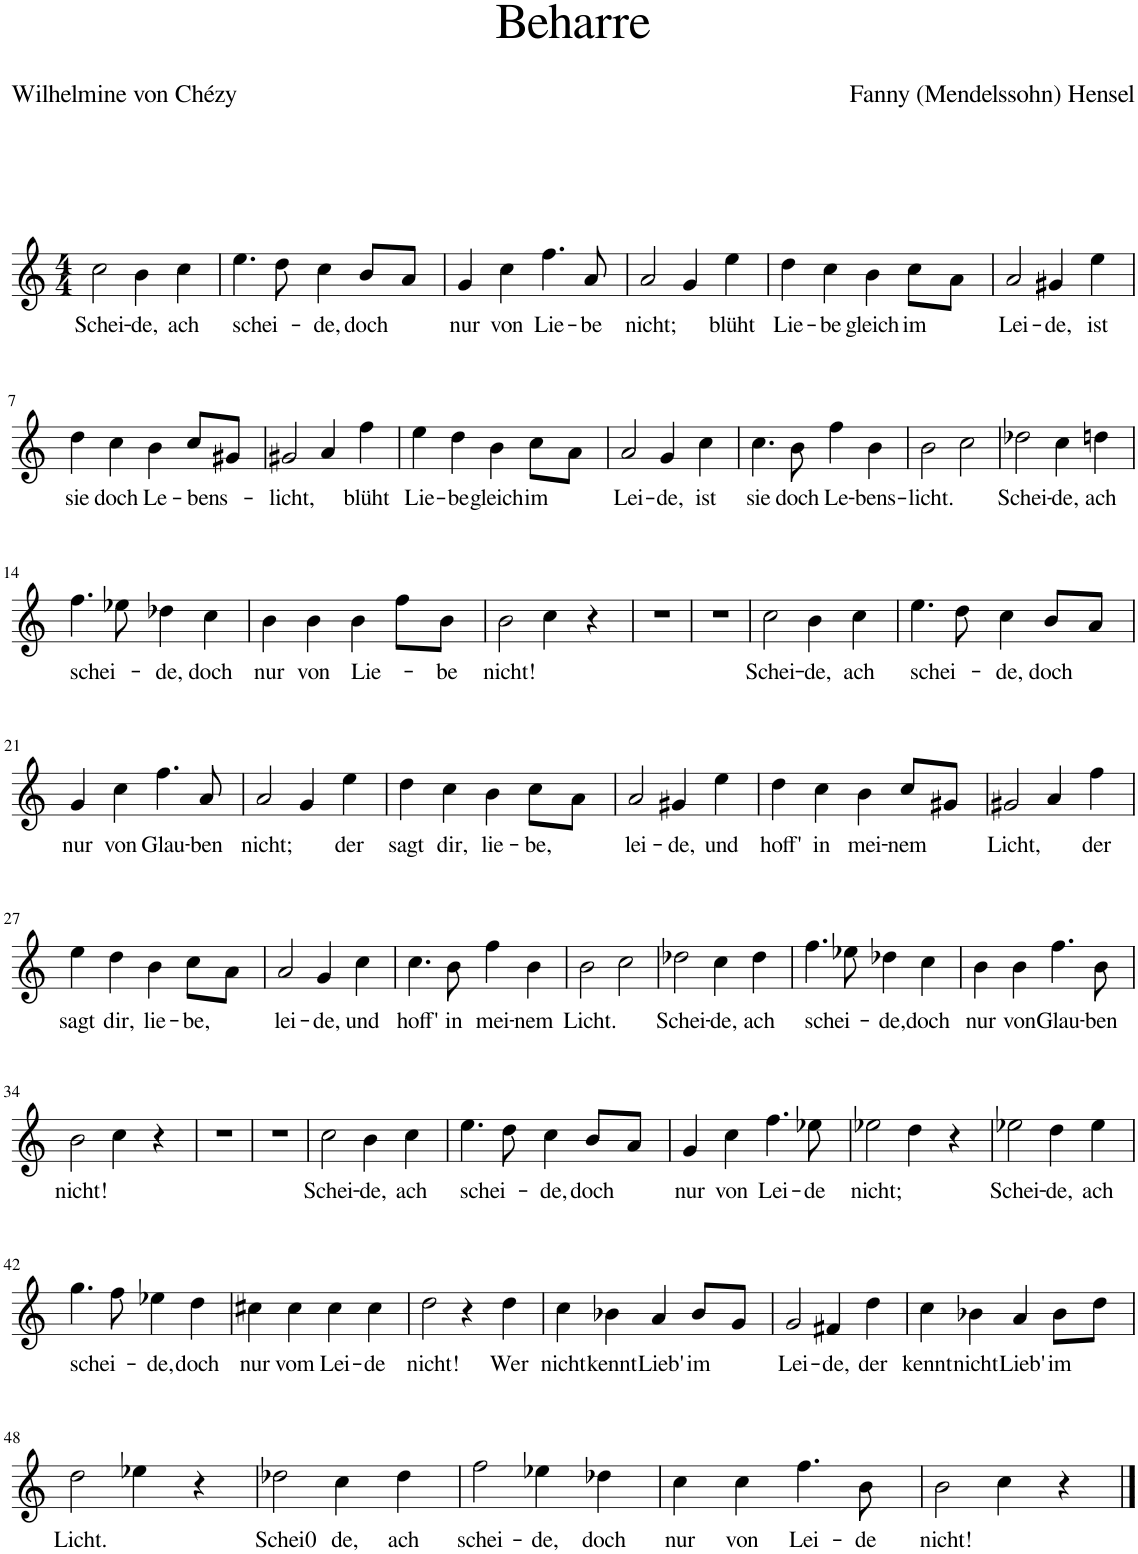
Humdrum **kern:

**kern	**text
*part1	*part1
*staff1	*staff1
*I"Piano	*
*I'Pno	*
*clefG2	*
*k[]	*
*M4/4	*
=1	=1
!	!LO:LY:b
2cc\	Schei-
!	!LO:LY:b
4b\	-de,
!	!LO:LY:b
4cc\	ach
=2	=2
!	!LO:LY:b
4.ee\	schei-
8dd\	.
!	!LO:LY:b
4cc\	-de,
!	!LO:LY:b
8b/L	doch
8a/J	.
=3	=3
!	!LO:LY:b
4g/	nur
!	!LO:LY:b
4cc\	von
!	!LO:LY:b
4.ff\	Lie-
!	!LO:LY:b
8a/	-be
=4	=4
!	!LO:LY:b
2a/	nicht;
4g/	.
!	!LO:LY:b
4ee\	blüht
=5	=5
!	!LO:LY:b
4dd\	Lie-
!	!LO:LY:b
4cc\	-be
!	!LO:LY:b
4b\	gleich
!	!LO:LY:b
8cc\L	im
8a\J	.
=6	=6
!	!LO:LY:b
2a/	Lei-
!	!LO:LY:b
4g#X/	-de,
!	!LO:LY:b
4ee\	ist
!!LO:LB:g=z
=7	=7
!	!LO:LY:b
4dd\	sie
!	!LO:LY:b
4cc\	doch
!	!LO:LY:b
4b\	Le-
!	!LO:LY:b
8cc/L	-bens-
8g#X/J	.
=8	=8
!	!LO:LY:b
2g#X/	-licht,
4a/	.
!	!LO:LY:b
4ff\	blüht
=9	=9
!	!LO:LY:b
4ee\	Lie-
!	!LO:LY:b
4dd\	-be
!	!LO:LY:b
4b\	gleich
!	!LO:LY:b
8cc\L	im
8a\J	.
=10	=10
!	!LO:LY:b
2a/	Lei-
!	!LO:LY:b
4g/	-de,
!	!LO:LY:b
4cc\	ist
=11	=11
!	!LO:LY:b
4.cc\	sie
!	!LO:LY:b
8b\	doch
!	!LO:LY:b
4ff\	Le-
!	!LO:LY:b
4b\	-bens-
=12	=12
!	!LO:LY:b
2b\	-licht.
2cc\	.
=13	=13
!	!LO:LY:b
2dd-X\	Schei-
!	!LO:LY:b
4cc\	-de,
!	!LO:LY:b
4ddn\	ach
!!LO:LB:g=z
=14	=14
!	!LO:LY:b
4.ff\	schei-
8ee-X\	.
!	!LO:LY:b
4dd-X\	-de,
!	!LO:LY:b
4cc\	doch
=15	=15
!	!LO:LY:b
4b\	nur
!	!LO:LY:b
4b\	von
!	!LO:LY:b
4b\	Lie-
8ff\L	.
!	!LO:LY:b
8b\J	-be
=16	=16
!	!LO:LY:b
2b\	nicht!
4cc\	.
4r	.
=17	=17
1r	.
=18	=18
1r	.
=19	=19
!	!LO:LY:b
2cc\	Schei-
!	!LO:LY:b
4b\	-de,
!	!LO:LY:b
4cc\	ach
=20	=20
!	!LO:LY:b
4.ee\	schei-
8dd\	.
!	!LO:LY:b
4cc\	-de,
!	!LO:LY:b
8b/L	doch
8a/J	.
!!LO:LB:g=z
=21	=21
!	!LO:LY:b
4g/	nur
!	!LO:LY:b
4cc\	von
!	!LO:LY:b
4.ff\	Glau-
!	!LO:LY:b
8a/	-ben
=22	=22
!	!LO:LY:b
2a/	nicht;
4g/	.
!	!LO:LY:b
4ee\	der
=23	=23
!	!LO:LY:b
4dd\	sagt
!	!LO:LY:b
4cc\	dir,
!	!LO:LY:b
4b\	lie-
!	!LO:LY:b
8cc\L	-be,
8a\J	.
=24	=24
!	!LO:LY:b
2a/	lei-
!	!LO:LY:b
4g#X/	-de,
!	!LO:LY:b
4ee\	und
=25	=25
!	!LO:LY:b
4dd\	hoff'
!	!LO:LY:b
4cc\	in
!	!LO:LY:b
4b\	mei-
!	!LO:LY:b
8cc/L	-nem
8g#X/J	.
=26	=26
!	!LO:LY:b
2g#X/	Licht,
4a/	.
!	!LO:LY:b
4ff\	der
!!LO:LB:g=z
=27	=27
!	!LO:LY:b
4ee\	sagt
!	!LO:LY:b
4dd\	dir,
!	!LO:LY:b
4b\	lie-
!	!LO:LY:b
8cc\L	-be,
8a\J	.
=28	=28
!	!LO:LY:b
2a/	lei-
!	!LO:LY:b
4g/	-de,
!	!LO:LY:b
4cc\	und
=29	=29
!	!LO:LY:b
4.cc\	hoff'
!	!LO:LY:b
8b\	in
!	!LO:LY:b
4ff\	mei-
!	!LO:LY:b
4b\	-nem
=30	=30
!	!LO:LY:b
2b\	Licht.
2cc\	.
=31	=31
!	!LO:LY:b
2dd-X\	Schei-
!	!LO:LY:b
4cc\	-de,
!	!LO:LY:b
4dd-\	-ach
=32	=32
!	!LO:LY:b
4.ff\	schei-
8ee-X\	.
!	!LO:LY:b
4dd-X\	-de,
!	!LO:LY:b
4cc\	doch
=33	=33
!	!LO:LY:b
4b\	nur
!	!LO:LY:b
4b\	von
!	!LO:LY:b
4.ff\	Glau-
!	!LO:LY:b
8b\	-ben
!!LO:LB:g=z
=34	=34
!	!LO:LY:b
2b\	nicht!
4cc\	.
4r	.
=35	=35
1r	.
=36	=36
1r	.
=37	=37
!	!LO:LY:b
2cc\	Schei-
!	!LO:LY:b
4b\	-de,
!	!LO:LY:b
4cc\	ach
=38	=38
!	!LO:LY:b
4.ee\	schei-
8dd\	.
!	!LO:LY:b
4cc\	-de,
!	!LO:LY:b
8b/L	doch
8a/J	.
=39	=39
!	!LO:LY:b
4g/	nur
!	!LO:LY:b
4cc\	von
!	!LO:LY:b
4.ff\	Lei-
!	!LO:LY:b
8ee-X\	-de
=40	=40
!	!LO:LY:b
2ee-X\	nicht;
4dd\	.
4r	.
=41	=41
!	!LO:LY:b
2ee-X\	Schei-
!	!LO:LY:b
4dd\	-de,
!	!LO:LY:b
4ee-\	ach
!!LO:LB:g=z
=42	=42
!	!LO:LY:b
4.gg\	schei-
8ff\	.
!	!LO:LY:b
4ee-X\	-de,
!	!LO:LY:b
4dd\	doch
=43	=43
!	!LO:LY:b
4cc#X\	nur
!	!LO:LY:b
4cc#\	vom
!	!LO:LY:b
4cc#\	Lei-
!	!LO:LY:b
4cc#\	-de
=44	=44
!	!LO:LY:b
2dd\	nicht!
4r	.
!	!LO:LY:b
4dd\	Wer
=45	=45
!	!LO:LY:b
4cc\	nicht
!	!LO:LY:b
4b-X\	kennt
!	!LO:LY:b
4a/	Lieb'
!	!LO:LY:b
8b-/L	im
8g/J	.
=46	=46
!	!LO:LY:b
2g/	Lei-
!	!LO:LY:b
4f#X/	-de,
!	!LO:LY:b
4dd\	der
=47	=47
!	!LO:LY:b
4cc\	kennt
!	!LO:LY:b
4b-X\	nicht
!	!LO:LY:b
4a/	Lieb'
!	!LO:LY:b
8b-\L	im
8dd\J	.
!!LO:LB:g=z
=48	=48
!	!LO:LY:b
2dd\	Licht.
4ee-X\	.
4r	.
=49	=49
!	!LO:LY:b
2dd-X\	Schei0
!	!LO:LY:b
4cc\	-de,
!	!LO:LY:b
4dd-\	ach
=50	=50
!	!LO:LY:b
2ff\	schei-
!	!LO:LY:b
4ee-X\	-de,
!	!LO:LY:b
4dd-X\	doch
=51	=51
!	!LO:LY:b
4cc\	nur
!	!LO:LY:b
4cc\	von
!	!LO:LY:b
4.ff\	Lei-
!	!LO:LY:b
8b\	-de
=52	=52
!	!LO:LY:b
2b\	nicht!
4cc\	.
4r	.
==	==
*-	*-
